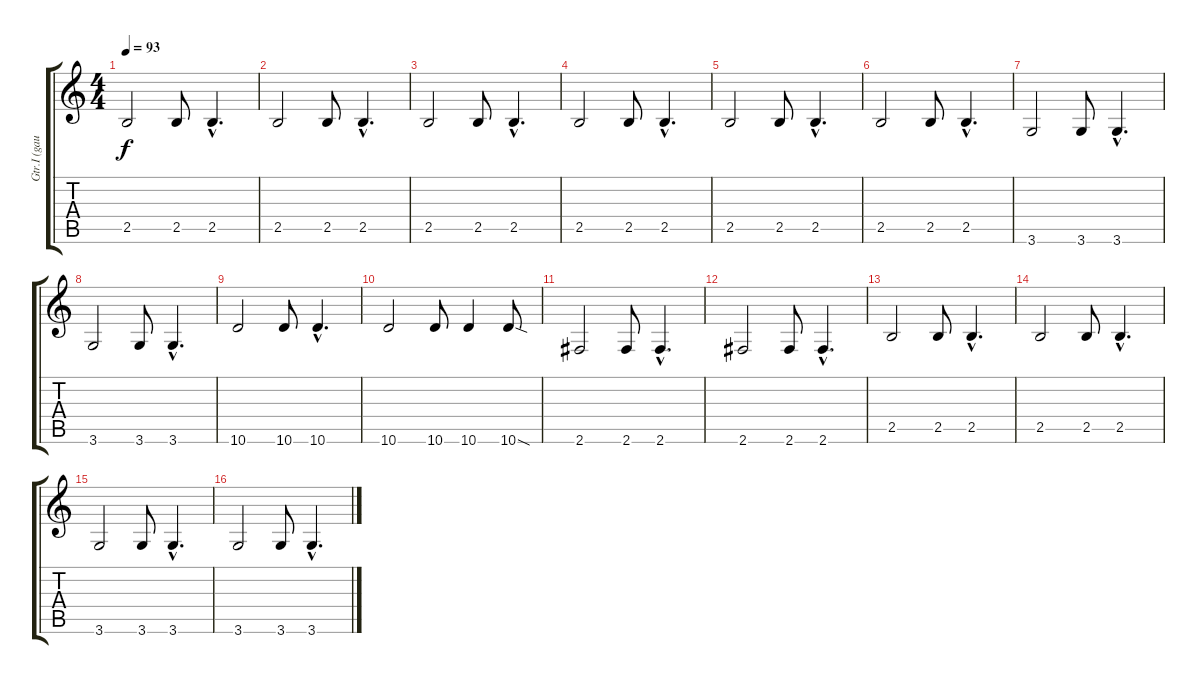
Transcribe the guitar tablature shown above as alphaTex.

\track ("Gtr.I (gauche)" "Gtr.I (gau") {instrument electricguitarjazz}
\staff {score tabs}
\tuning (E4 B3 G3 D3 A2 E2) {hide}
\ts (4 4)
\section ("" "")
\tempo 93
\clef g2
\ks c
2.5.2{dy f volume 16 instrument electricguitarjazz} 2.5.8 2.5{hac}.4{d} |
2.5.2 2.5.8 2.5{hac}.4{d} |
2.5.2 2.5.8 2.5{hac}.4{d} |
2.5.2 2.5.8 2.5{hac}.4{d} |
2.5.2 2.5.8 2.5{hac}.4{d} |
2.5.2 2.5.8 2.5{hac}.4{d} |
3.6.2 3.6.8 3.6{hac}.4{d} |
3.6.2 3.6.8 3.6{hac}.4{d} |
10.6.2 10.6.8 10.6{hac}.4{d} |
10.6.2 10.6.8 10.6.4 10.6{sod}.8 |
2.6.2 2.6.8 2.6{hac}.4{d} |
2.6.2 2.6.8 2.6{hac}.4{d} |
2.5.2 2.5.8 2.5{hac}.4{d} |
2.5.2 2.5.8 2.5{hac}.4{d} |
3.6.2 3.6.8 3.6{hac}.4{d} |
3.6.2 3.6.8 3.6{hac}.4{d}
